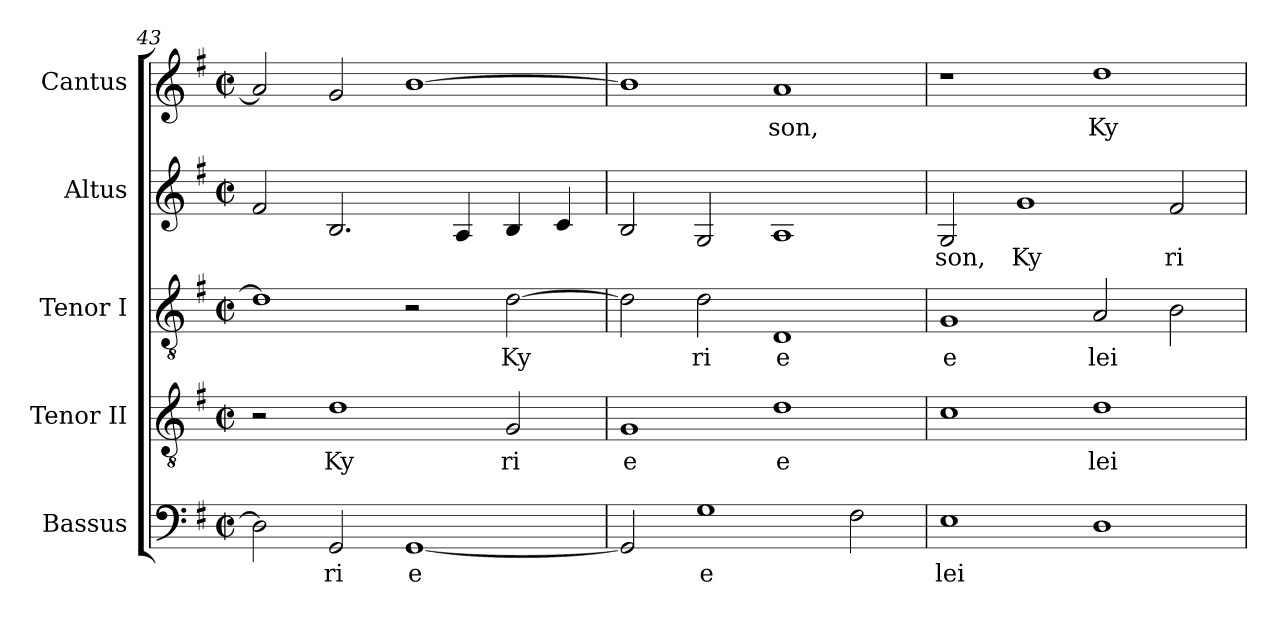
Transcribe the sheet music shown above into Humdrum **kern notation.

**kern	**text	**kern	**text	**kern	**text	**kern	**text	**kern	**text
*part5	*part5	*part4	*part4	*part3	*part3	*part2	*part2	*part1	*part1
*staff5	*staff5	*staff4	*staff4	*staff3	*staff3	*staff2	*staff2	*staff1	*staff1
*I"Bassus	*	*I"Tenor II	*	*I"Tenor I	*	*I"Altus	*	*I"Cantus	*
*I'B	*	*I'T II	*	*I'T I	*	*I'A	*	*I'C	*
*clefF4	*	*clefGv2	*	*clefGv2	*	*clefG2	*	*clefG2	*
*k[f#]	*	*k[f#]	*	*k[f#]	*	*k[f#]	*	*k[f#]	*
*G:	*	*G:	*	*G:	*	*G:	*	*G:	*
*M2/2	*	*M2/2	*	*M2/2	*	*M2/2	*	*M2/2	*
*met(c|)	*	*met(c|)	*	*met(c|)	*	*met(c|)	*	*met(c|)	*
=43	=43	=43	=43	=43	=43	=43	=43	=43	=43
!	!LO:LY:b:cj	!	!	!	!LO:LY:b:cj	!	!LO:LY:b:cj	!	!LO:LY:b:cj
2D\]	.	2r	.	1d]	.	2f#/	--	2a/]	.
!	!LO:LY:b:cj	!	!LO:LY:b:cj	!	!	!	!LO:LY:b:cj	!	!LO:LY:b:cj
2GG/	ri	1d	Ky	.	.	2.B/	--	2g/	.
!	!LO:LY:b:cj	!	!	!	!	!	!	!	!LO:LY:b:cj
[<1GG	e	.	.	2r	.	.	.	[<1b	.
!	!	!	!	!	!	!	!LO:LY:b:cj	!	!
.	.	.	.	.	.	4A/	--	.	.
!	!	!	!LO:LY:b:cj	!	!LO:LY:b:cj	!	!LO:LY:b:cj	!	!
.	.	2G/	ri	[<2d\	Ky	4B/	--	.	.
!	!	!	!	!	!	!	!LO:LY:b:cj	!	!
.	.	.	.	.	.	4c/	--	.	.
!!LO:LB:g=z
=44	=44	=44	=44	=44	=44	=44	=44	=44	=44
!	!LO:LY:b:cj	!	!LO:LY:b:cj	!	!LO:LY:b:cj	!	!LO:LY:b:cj	!	!LO:LY:b:cj
2GG/]	.	1G	e	2d\]	.	2B/	--	1b]	.
!	!LO:LY:b:cj	!	!	!	!LO:LY:b:cj	!	!LO:LY:b:cj	!	!
1G	e	.	.	2d\	ri	2G/	--	.	.
!	!	!	!LO:LY:b:cj	!	!LO:LY:b:cj	!	!LO:LY:b:cj	!	!LO:LY:b:cj
.	.	1d	e-	1D	e	1A	--	1a	son,
!	!LO:LY:b:cj	!	!	!	!	!	!	!	!
2F#\	.	.	.	.	.	.	.	.	.
=45	=45	=45	=45	=45	=45	=45	=45	=45	=45
!	!LO:LY:b:cj	!	!LO:LY:b:cj	!	!LO:LY:b:cj	!	!LO:LY:b:cj	!	!
1E	lei	1c	--	1G	e	2G/	-son,	1r	.
!	!	!	!	!	!	!	!LO:LY:b:cj	!	!
.	.	.	.	.	.	1g	Ky	.	.
!	!LO:LY:b:cj	!	!LO:LY:b:cj	!	!LO:LY:b:cj	!	!	!	!LO:LY:b:cj
1D	.	1d	-lei-	2A/	lei	.	.	1dd	Ky
!	!	!	!	!	!LO:LY:b:cj	!	!LO:LY:b:cj	!	!
.	.	.	.	2B\	.	2f#/	ri	.	.
=	=	=	=	=	=	=	=	=	=
*-	*-	*-	*-	*-	*-	*-	*-	*-	*-
